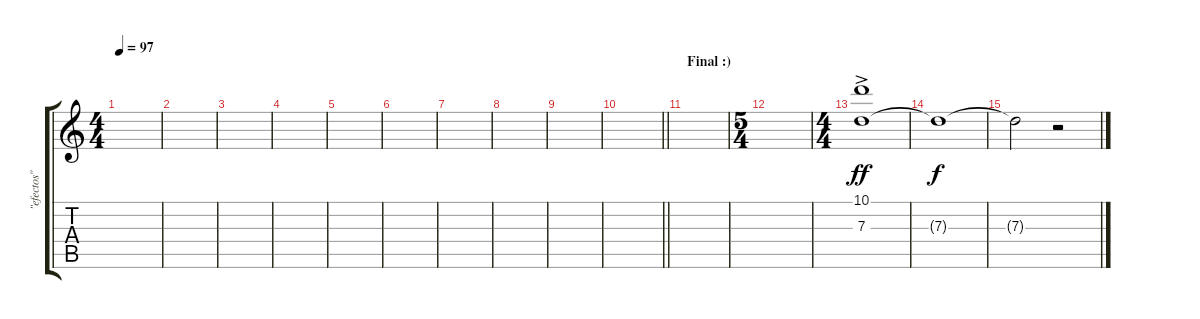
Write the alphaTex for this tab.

\track ("\"efectos\"" "\"efectos\"") {instrument distortionguitar}
\staff {score tabs}
\tuning (E4 B3 G3 D3 A2 E2) {hide}
\ts (4 4)
\tempo 97
\clef g2
\ks c
|
|
|
|
|
|
|
|
|
\barLineRight lightlight
|
\section ("" "Final :)")
|
\ts (5 4)
|
\ts (4 4)
(10.1 7.3{ac}).1{dy ff volume 9 instrument guitarharmonics} |
7.3{t}.1{dy f volume 8} |
7.3{t}.2 r.2
